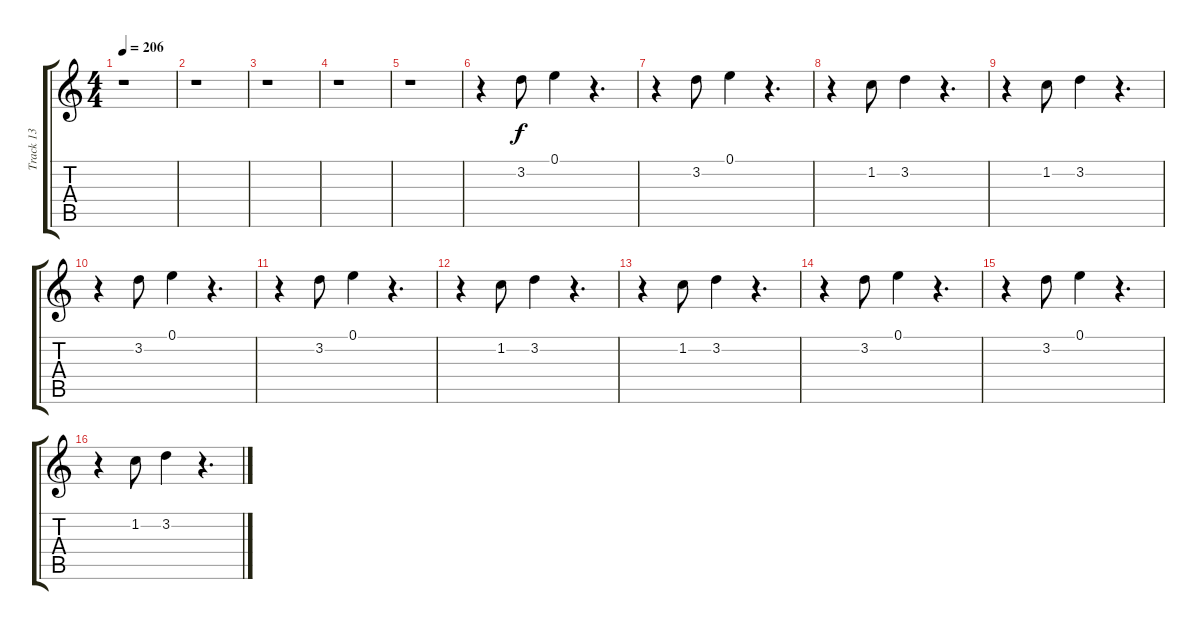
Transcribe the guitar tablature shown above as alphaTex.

\track ("Track 13" "Track 13") {instrument electricguitarmuted}
\staff {score tabs}
\tuning (E4 B3 G3 D3 A2 E2) {hide}
\ts (4 4)
\tempo 206
\clef g2
\ks c
r.1{dy f} |
r.1 |
r.1 |
r.1 |
r.1 |
r.4 3.2.8 0.1.4 r.4{d} |
r.4 3.2.8 0.1.4 r.4{d} |
r.4 1.2.8 3.2.4 r.4{d} |
r.4 1.2.8 3.2.4 r.4{d} |
r.4 3.2.8 0.1.4 r.4{d} |
r.4 3.2.8 0.1.4 r.4{d} |
r.4 1.2.8 3.2.4 r.4{d} |
r.4 1.2.8 3.2.4 r.4{d} |
r.4 3.2.8 0.1.4 r.4{d} |
r.4 3.2.8 0.1.4 r.4{d} |
r.4 1.2.8 3.2.4 r.4{d}
